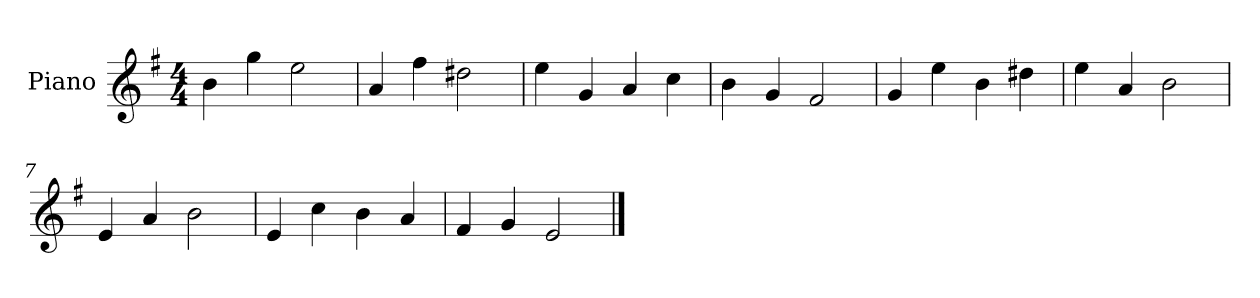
**kern
*part1
*staff1
*I"Piano
*I'Pno.
*clefG2
*k[f#]
*M4/4
*MM120
=1
4b\
4gg\
2ee\
=2
4a/
4ff#\
2dd#X\
=3
4ee\
4g/
4a/
4cc\
=4
4b\
4g/
2f#/
=5
4g/
4ee\
4b\
4dd#X\
=6
4ee\
4a/
2b\
=7
4e/
4a/
2b\
=8
4e/
4cc\
4b\
4a/
=9
4f#/
4g/
2e/
==
*-
